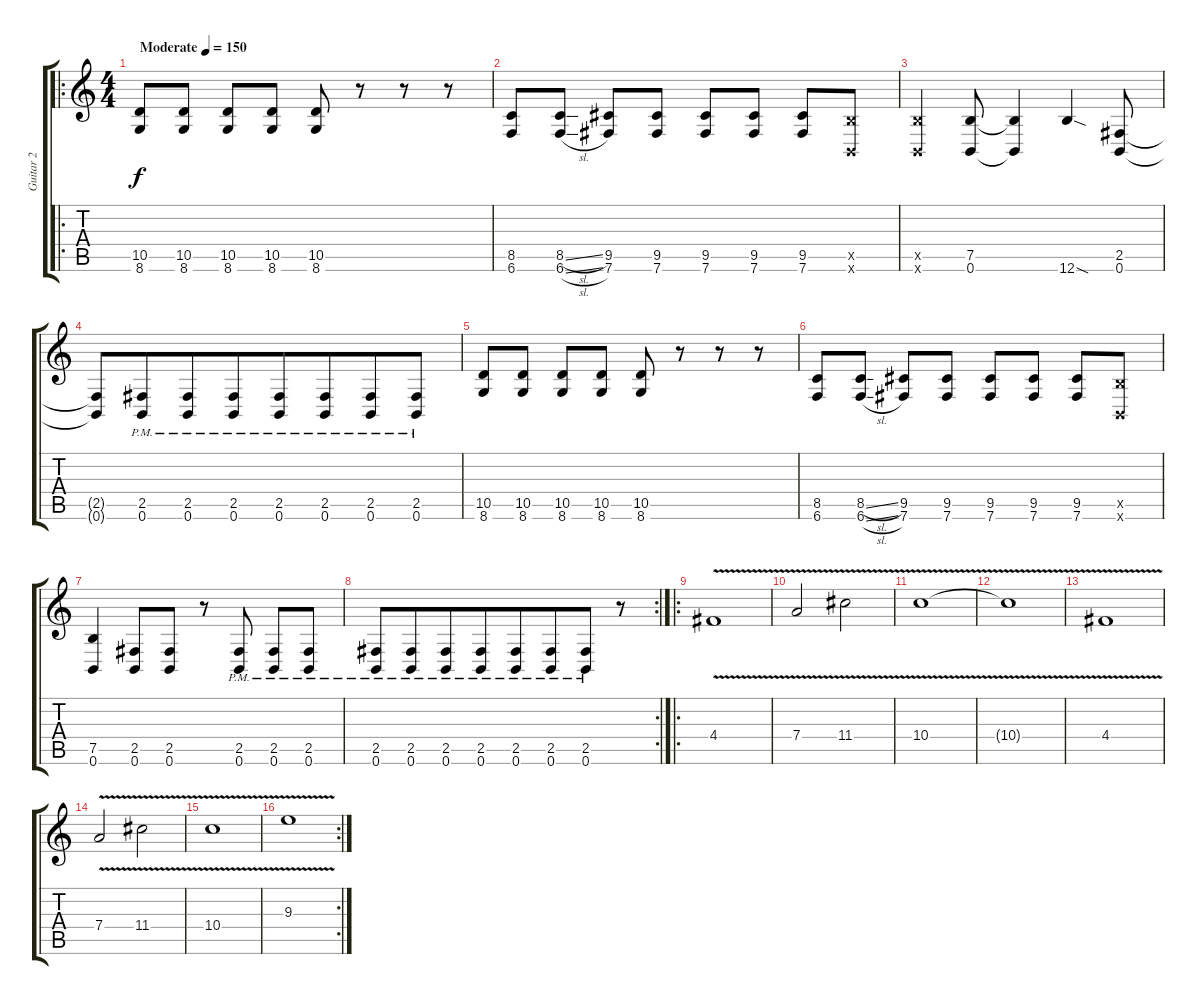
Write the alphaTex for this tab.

\track ("Guitar 2" "Guitar 2") {instrument distortionguitar}
\staff {score tabs}
\tuning (E4 B3 G3 D3 E2 B1) {hide}
\ro
\ts (4 4)
\tempo (150 "Moderate")
\clef g2
\ks c
(10.5 8.6).8{dy f instrument distortionguitar} (10.5 8.6).8 (10.5 8.6).8 (10.5 8.6).8 (10.5 8.6).8 r.8 r.8 r.8 |
(8.5 6.6).8 (8.5{sl} 6.6{sl}).8 (9.5 7.6).8 (9.5 7.6).8 (9.5 7.6).8 (9.5 7.6).8 (9.5 7.6).8 (7.5{x} 0.6{x}).8 |
(7.5{x} 0.6{x}).4 (7.5 0.6).8 (7.5{t} 0.6{t}).4{beam Up} 12.6{sod}.4 (2.5 0.6).8 |
(2.5{t} 0.6{t}).8{beam Up beam merge} (2.5{pm} 0.6{pm}).8{beam Up beam merge} (2.5{pm} 0.6{pm}).8{beam Up beam merge} (2.5{pm} 0.6{pm}).8{beam Up beam merge} (2.5{pm} 0.6{pm}).8{beam Up beam merge} (2.5{pm} 0.6{pm}).8{beam Up beam merge} (2.5{pm} 0.6{pm}).8{beam Up} (2.5{pm} 0.6{pm}).8 |
(10.5 8.6).8 (10.5 8.6).8 (10.5 8.6).8 (10.5 8.6).8 (10.5 8.6).8 r.8 r.8 r.8 |
(8.5 6.6).8 (8.5{sl} 6.6{sl}).8 (9.5 7.6).8 (9.5 7.6).8 (9.5 7.6).8 (9.5 7.6).8 (9.5 7.6).8 (7.5{x} 0.6{x}).8 |
(7.5 0.6).4 (2.5 0.6).8 (2.5 0.6).8{beam Up} r.8 (2.5{pm} 0.6{pm}).8 (2.5{pm} 0.6{pm}).8 (2.5{pm} 0.6{pm}).8 |
\rc 2
(2.5{pm} 0.6{pm}).8{beam Up beam merge} (2.5{pm} 0.6{pm}).8{beam Up beam merge} (2.5{pm} 0.6{pm}).8{beam Up beam merge} (2.5{pm} 0.6{pm}).8{beam Up beam merge} (2.5{pm} 0.6{pm}).8{beam Up beam merge} (2.5{pm} 0.6{pm}).8{beam Up beam merge} (2.5{pm} 0.6{pm}).8{beam Up} r.8 |
\ro
4.4{v}.1 |
7.4{v}.2 11.4{v}.2 |
10.4{v}.1 |
10.4{t}.1 |
4.4{v}.1 |
7.4{v}.2 11.4{v}.2 |
10.4{v}.1 |
\rc 2
9.3{v}.1
